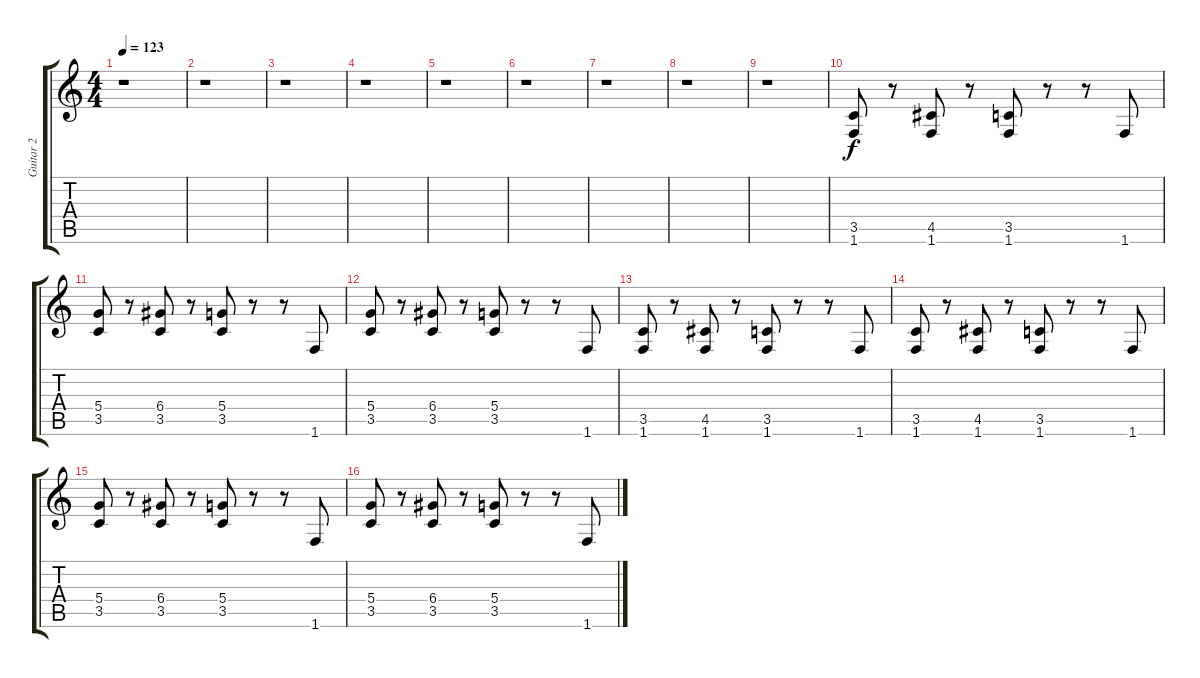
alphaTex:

\track ("Guitar 2" "Guitar 2") {instrument distortionguitar}
\staff {score tabs}
\tuning (E4 B3 G3 D3 A2 E2) {hide}
\ts (4 4)
\tempo 123
\clef g2
\ks c
r.1{dy f instrument distortionguitar} |
r.1 |
r.1 |
r.1 |
r.1 |
r.1 |
r.1 |
r.1 |
r.1 |
(3.5 1.6).8 r.8 (4.5 1.6).8 r.8 (3.5 1.6).8 r.8 r.8 1.6.8 |
(5.4 3.5).8 r.8 (6.4 3.5).8 r.8 (5.4 3.5).8 r.8 r.8 1.6.8 |
(5.4 3.5).8 r.8 (6.4 3.5).8 r.8 (5.4 3.5).8 r.8 r.8 1.6.8 |
(3.5 1.6).8 r.8 (4.5 1.6).8 r.8 (3.5 1.6).8 r.8 r.8 1.6.8 |
(3.5 1.6).8 r.8 (4.5 1.6).8 r.8 (3.5 1.6).8 r.8 r.8 1.6.8 |
(5.4 3.5).8 r.8 (6.4 3.5).8 r.8 (5.4 3.5).8 r.8 r.8 1.6.8 |
(5.4 3.5).8 r.8 (6.4 3.5).8 r.8 (5.4 3.5).8 r.8 r.8 1.6.8
